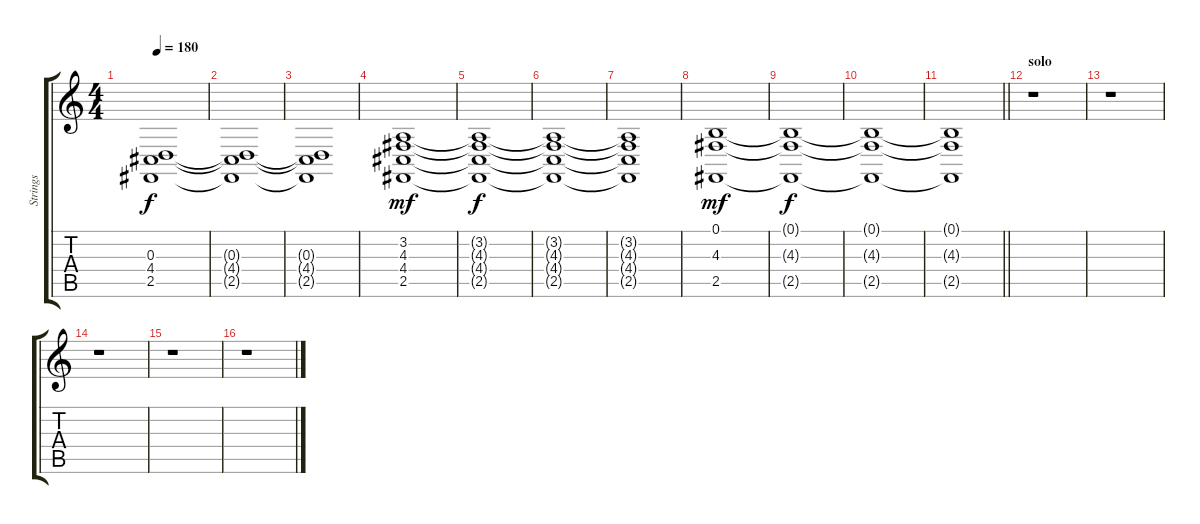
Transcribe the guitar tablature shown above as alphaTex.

\track ("Strings" "Strings") {instrument stringensemble1}
\staff {score tabs}
\tuning (B3 Gb3 D3 A2 E2 B1) {hide}
\ts (4 4)
\tempo 180
\clef g2
\ks c
(0.3{t} 4.4{t} 2.5{t}).1{dy f} |
(0.3{t} 4.4{t} 2.5{t}).1 |
(0.3{t} 4.4{t} 2.5{t}).1 |
(3.2 4.3 4.4 2.5).1{dy mf} |
(3.2{t} 4.3{t} 4.4{t} 2.5{t}).1{dy f} |
(3.2{t} 4.3{t} 4.4{t} 2.5{t}).1 |
(3.2{t} 4.3{t} 4.4{t} 2.5{t}).1 |
(0.1 4.3 2.5).1{dy mf} |
(0.1{t} 4.3{t} 2.5{t}).1{dy f} |
(0.1{t} 4.3{t} 2.5{t}).1 |
\barLineRight lightlight
(0.1{t} 4.3{t} 2.5{t}).1 |
\section ("" "solo")
r.1 |
r.1 |
r.1 |
r.1 |
r.1
